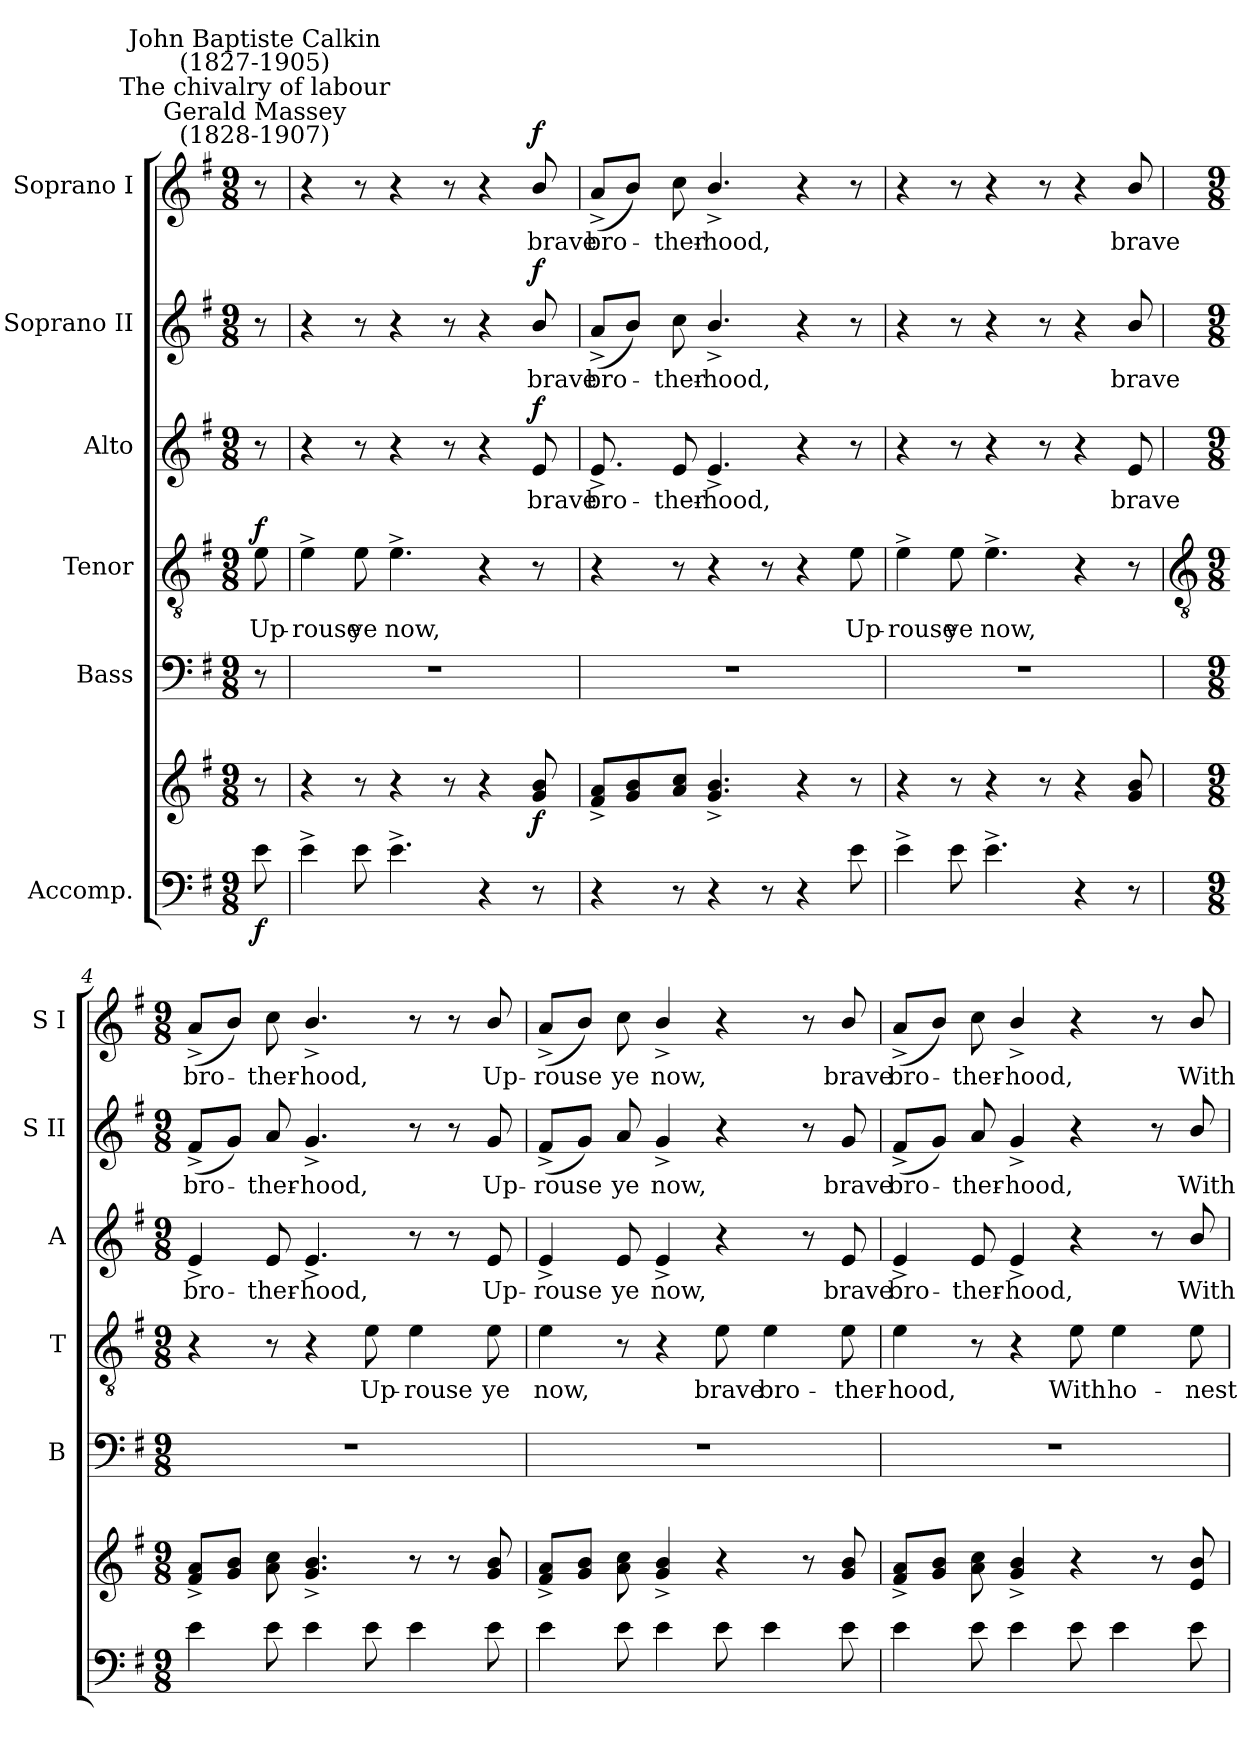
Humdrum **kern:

**kern	**kern	**dynam	**kern	**kern	**text	**dynam	**kern	**text	**dynam	**kern	**text	**dynam	**kern	**text	**dynam
*part6	*part6	*part6	*part5	*part4	*part4	*part4	*part3	*part3	*part3	*part2	*part2	*part2	*part1	*part1	*part1
*staff7	*staff6	*staff6/7	*staff5	*staff4	*staff4	*staff4	*staff3	*staff3	*staff3	*staff2	*staff2	*staff2	*staff1	*staff1	*staff1
*I"Accomp.	*	*	*I"Bass	*I"Tenor	*	*	*I"Alto	*	*	*I"Soprano II	*	*	*I"Soprano I	*	*
*	*	*	*I'B	*I'T	*	*	*I'A	*	*	*I'S II	*	*	*I'S I	*	*
*clefF4	*clefG2	*	*clefF4	*clefGv2	*	*	*clefG2	*	*	*clefG2	*	*	*clefG2	*	*
*k[f#]	*k[f#]	*	*k[f#]	*k[f#]	*	*	*k[f#]	*	*	*k[f#]	*	*	*k[f#]	*	*
*G:	*G:	*	*G:	*G:	*	*	*G:	*	*	*G:	*	*	*G:	*	*
*M9/8	*M9/8	*	*M9/8	*M9/8	*	*	*M9/8	*	*	*M9/8	*	*	*M9/8	*	*
*MM116	*MM116	*	*MM116	*MM116	*	*	*MM116	*	*	*MM116	*	*	*MM116	*	*
=	=	=	=	=	=	=	=	=	=	=	=	=	=	=	=
!	!	!	!	!	!	!	!	!	!	!	!	!	!LO:TX:a:cj:t=Gerald Massey\n(1828-1907)	!	!
!	!	!	!	!	!	!	!	!	!	!	!	!	!LO:TX:a:cj:t=The chivalry of labour	!	!
!	!	!	!	!	!	!	!	!	!	!	!	!	!LO:TX:a:cj:t=John Baptiste Calkin\n(1827-1905)	!	!
!	!	!LO:DY:b=2	!	!	!LO:LY:b	!LO:DY:b	!	!	!	!	!	!	!	!	!
8e	8r	f	8r	8e	Up-	f	8r	.	.	8r	.	.	8r	.	.
=1	=1	=1	=1	=1	=1	=1	=1	=1	=1	=1	=1	=1	=1	=1	=1
!	!	!	!LO:N:vis=1	!	!LO:LY:b	!	!	!	!	!	!	!	!	!	!
4e^	4r	.	8%9r	4e^	-rouse	.	4r	.	.	4r	.	.	4r	.	.
!	!	!	!	!	!LO:LY:b	!	!	!	!	!	!	!	!	!	!
8e	8r	.	.	8e	ye	.	8r	.	.	8r	.	.	8r	.	.
!	!	!	!	!	!LO:LY:b	!	!	!	!	!	!	!	!	!	!
4.e^	4r	.	.	4.e^	now,	.	4r	.	.	4r	.	.	4r	.	.
.	8r	.	.	.	.	.	8r	.	.	8r	.	.	8r	.	.
4r	4r	.	.	4r	.	.	4r	.	.	4r	.	.	4r	.	.
!	!	!LO:DY:b	!	!	!	!	!	!LO:LY:b	!LO:DY:b	!	!LO:LY:b	!LO:DY:b	!	!LO:LY:b	!LO:DY:b
8r	8g/ 8b/	f	.	8r	.	.	8e/	brave	f	8b/	brave	f	8b/	brave	f
=2	=2	=2	=2	=2	=2	=2	=2	=2	=2	=2	=2	=2	=2	=2	=2
!	!	!	!LO:N:vis=1	!	!	!	!	!LO:LY:b	!	!	!LO:LY:b	!	!	!LO:LY:b	!
4r	8f#^ 8a^L	.	8%9r	4r	.	.	8.e^	bro-	.	(<8a^L	bro-	.	(<8a^L	bro-	.
.	8g 8b	.	.	.	.	.	.	.	.	8bJ)	.	.	8bJ)	.	.
.	.	.	.	.	.	.	16ryy	.	.	.	.	.	.	.	.
!	!	!	!	!	!	!	!	!LO:LY:b	!	!	!LO:LY:b	!	!	!LO:LY:b	!
8r	8a 8ccJ	.	.	8r	.	.	8e	-ther-	.	8cc	ther-	.	8cc	ther-	.
!	!	!	!	!	!	!	!	!LO:LY:b	!	!	!LO:LY:b	!	!	!LO:LY:b	!
4r	4.g/^ 4.b/^	.	.	4r	.	.	4.e^/	-hood,	.	4.b^/	-hood,	.	4.b^/	-hood,	.
8r	.	.	.	8r	.	.	.	.	.	.	.	.	.	.	.
4r	4r	.	.	4r	.	.	4r	.	.	4r	.	.	4r	.	.
!	!	!	!	!	!LO:LY:b	!	!	!	!	!	!	!	!	!	!
8e	8r	.	.	8e	Up-	.	8r	.	.	8r	.	.	8r	.	.
=3	=3	=3	=3	=3	=3	=3	=3	=3	=3	=3	=3	=3	=3	=3	=3
!	!	!	!LO:N:vis=1	!	!LO:LY:b	!	!	!	!	!	!	!	!	!	!
4e^	4r	.	8%9r	4e^	-rouse	.	4r	.	.	4r	.	.	4r	.	.
!	!	!	!	!	!LO:LY:b	!	!	!	!	!	!	!	!	!	!
8e	8r	.	.	8e	ye	.	8r	.	.	8r	.	.	8r	.	.
!	!	!	!	!	!LO:LY:b	!	!	!	!	!	!	!	!	!	!
4.e^	4r	.	.	4.e^	now,	.	4r	.	.	4r	.	.	4r	.	.
.	8r	.	.	.	.	.	8r	.	.	8r	.	.	8r	.	.
4r	4r	.	.	4r	.	.	4r	.	.	4r	.	.	4r	.	.
!	!	!	!	!	!	!	!	!LO:LY:b	!	!	!LO:LY:b	!	!	!LO:LY:b	!
8r	8g/ 8b/	.	.	8r	.	.	8e/	brave	.	8b/	brave	.	8b/	brave	.
!!LO:LB:g=z
=4	=4	=4	=4	=4	=4	=4	=4	=4	=4	=4	=4	=4	=4	=4	=4
*	*	*	*	*clefGv2	*	*	*	*	*	*	*	*	*	*	*
*M9/8	*M9/8	*	*M9/8	*M9/8	*	*	*M9/8	*	*	*M9/8	*	*	*M9/8	*	*
!	!	!	!LO:N:vis=1	!	!	!	!	!LO:LY:b	!	!	!LO:LY:b	!	!	!LO:LY:b	!
4e	8f#^ 8a^L	.	8%9r	4r	.	.	4e^	bro-	.	(<8f#^L	bro-	.	(<8a^L	bro-	.
.	8g 8bJ	.	.	.	.	.	.	.	.	8gJ)	.	.	8bJ)	.	.
!	!	!	!	!	!	!	!	!LO:LY:b	!	!	!LO:LY:b	!	!	!LO:LY:b	!
8e	8a 8cc	.	.	8r	.	.	8e	-ther-	.	8a	ther-	.	8cc	ther-	.
!	!	!	!	!	!	!	!	!LO:LY:b	!	!	!LO:LY:b	!	!	!LO:LY:b	!
4e	4.g/^ 4.b/^	.	.	4r	.	.	4.e^/	-hood,	.	4.g^/	-hood,	.	4.b^/	-hood,	.
!	!	!	!	!	!LO:LY:b	!	!	!	!	!	!	!	!	!	!
8e	.	.	.	8e	Up-	.	.	.	.	.	.	.	.	.	.
!	!	!	!	!	!LO:LY:b	!	!	!	!	!	!	!	!	!	!
4e	8r	.	.	4e	-rouse	.	8r	.	.	8r	.	.	8r	.	.
.	8r	.	.	.	.	.	8r	.	.	8r	.	.	8r	.	.
!	!	!	!	!	!LO:LY:b	!	!	!LO:LY:b	!	!	!LO:LY:b	!	!	!LO:LY:b	!
8e	8g/ 8b/	.	.	8e	ye	.	8e/	Up-	.	8g/	Up-	.	8b/	Up-	.
=5	=5	=5	=5	=5	=5	=5	=5	=5	=5	=5	=5	=5	=5	=5	=5
!	!	!	!LO:N:vis=1	!	!LO:LY:b	!	!	!LO:LY:b	!	!	!LO:LY:b	!	!	!LO:LY:b	!
4e	8f#^ 8a^L	.	8%9r	4e	now,	.	4e^	-rouse	.	(<8f#^L	-rouse	.	(<8a^L	-rouse	.
.	8g 8bJ	.	.	.	.	.	.	.	.	8gJ)	.	.	8bJ)	.	.
!	!	!	!	!	!	!	!	!LO:LY:b	!	!	!LO:LY:b	!	!	!LO:LY:b	!
8e	8a 8cc	.	.	8r	.	.	8e	ye	.	8a	ye	.	8cc	ye	.
!	!	!	!	!	!	!	!	!LO:LY:b	!	!	!LO:LY:b	!	!	!LO:LY:b	!
4e	4g/^ 4b/^	.	.	4r	.	.	4e^/	now,	.	4g^/	now,	.	4b^/	now,	.
!	!	!	!	!	!LO:LY:b	!	!	!	!	!	!	!	!	!	!
8e	4r	.	.	8e	brave	.	4r	.	.	4r	.	.	4r	.	.
!	!	!	!	!	!LO:LY:b	!	!	!	!	!	!	!	!	!	!
4e	.	.	.	4e	bro-	.	.	.	.	.	.	.	.	.	.
.	8r	.	.	.	.	.	8r	.	.	8r	.	.	8r	.	.
!	!	!	!	!	!LO:LY:b	!	!	!LO:LY:b	!	!	!LO:LY:b	!	!	!LO:LY:b	!
8e	8g/ 8b/	.	.	8e	-ther-	.	8e/	brave	.	8g/	brave	.	8b/	brave	.
=6	=6	=6	=6	=6	=6	=6	=6	=6	=6	=6	=6	=6	=6	=6	=6
!	!	!	!LO:N:vis=1	!	!LO:LY:b	!	!	!LO:LY:b	!	!	!LO:LY:b	!	!	!LO:LY:b	!
4e	8f#^ 8a^L	.	8%9r	4e	-hood,	.	4e^	bro-	.	(<8f#^L	bro-	.	(<8a^L	bro-	.
.	8g 8bJ	.	.	.	.	.	.	.	.	8gJ)	.	.	8bJ)	.	.
!	!	!	!	!	!	!	!	!LO:LY:b	!	!	!LO:LY:b	!	!	!LO:LY:b	!
8e	8a 8cc	.	.	8r	.	.	8e	-ther-	.	8a	ther-	.	8cc	ther-	.
!	!	!	!	!	!	!	!	!LO:LY:b	!	!	!LO:LY:b	!	!	!LO:LY:b	!
4e	4g/^ 4b/^	.	.	4r	.	.	4e^/	-hood,	.	4g^/	-hood,	.	4b^/	-hood,	.
!	!	!	!	!	!LO:LY:b	!	!	!	!	!	!	!	!	!	!
8e	4r	.	.	8e	With	.	4r	.	.	4r	.	.	4r	.	.
!	!	!	!	!	!LO:LY:b	!	!	!	!	!	!	!	!	!	!
4e	.	.	.	4e	ho-	.	.	.	.	.	.	.	.	.	.
.	8r	.	.	.	.	.	8r	.	.	8r	.	.	8r	.	.
!	!	!	!	!	!LO:LY:b	!	!	!LO:LY:b	!	!	!LO:LY:b	!	!	!LO:LY:b	!
8e	8e/ 8b/	.	.	8e	-nest	.	8b/	With	.	8b/	With	.	8b/	With	.
=	=	=	=	=	=	=	=	=	=	=	=	=	=	=	=
*-	*-	*-	*-	*-	*-	*-	*-	*-	*-	*-	*-	*-	*-	*-	*-
